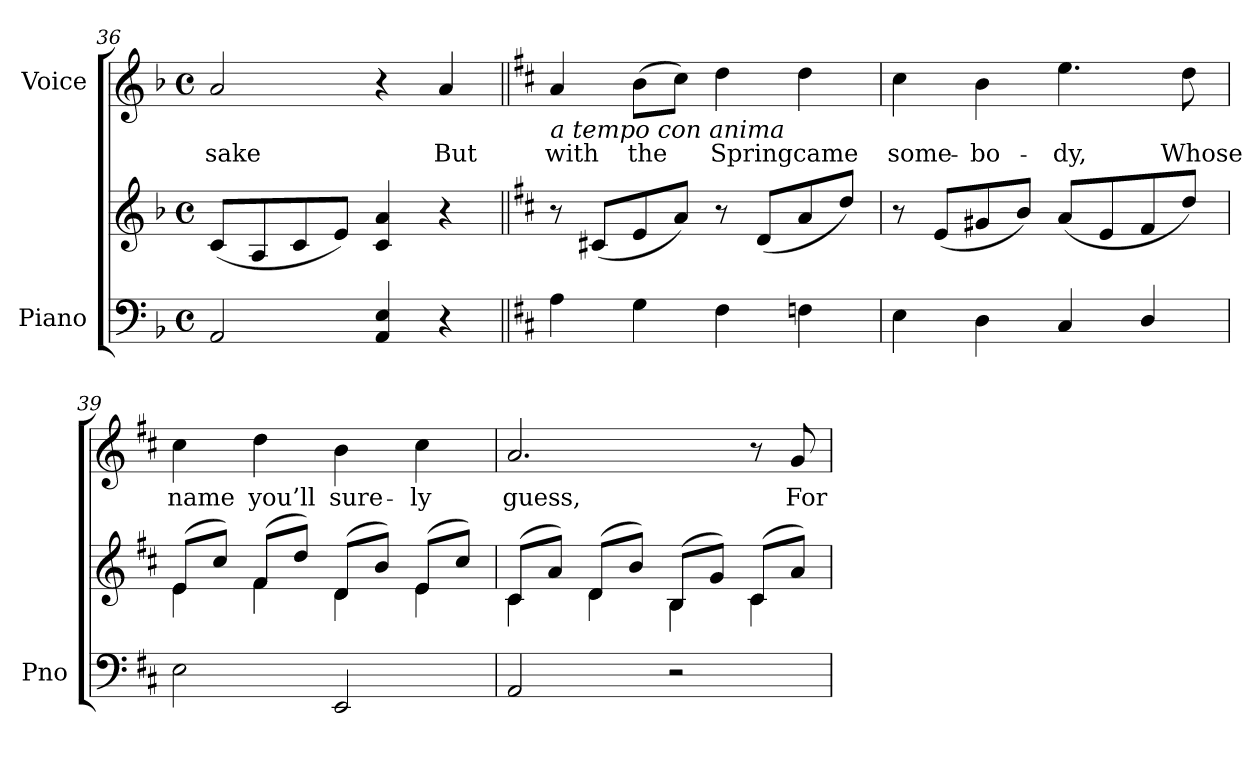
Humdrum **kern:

**kern	**kern	**kern	**text
*part2	*part2	*part1	*part1
*staff3	*staff2	*staff1	*staff1
*I"Piano	*	*I"Voice	*
*I'Pno	*	*	*
*clefF4	*clefG2	*clefG2	*
*k[b-]	*k[b-]	*k[b-]	*
*M4/4	*M4/4	*M4/4	*
*met(c)	*met(c)	*met(c)	*
=36	=36	=36	=36
!	!	!	!LO:LY:b
2AA/	(8c/L	2a/	sake
.	8A/	.	.
.	8c/	.	.
.	8e/J)	.	.
4AA/ 4E/	4c/ 4a/	4r	.
!	!	!	!LO:LY:b
4r	4r	4a/	But
!!LO:PB:g=z
=37||	=37||	=37||	=37||
*k[f#c#]	*k[f#c#]	*k[f#c#]	*
!	!	!LO:TX:b:i:t=a tempo  con anima	!
!	!	!	!LO:LY:b
4A\	8r	4a/	with
.	(8c#X/L	.	.
!	!	!	!LO:LY:b
4G\	8e/	(8b\L	the
.	8a/J)	8cc#\J)	.
!	!	!	!LO:LY:b
4F#\	8r	4dd\	Spring
.	(8d/L	.	.
!	!	!	!LO:LY:b
4Fn\	8a/	4dd\	came
.	8dd/J)	.	.
=38	=38	=38	=38
!	!	!	!LO:LY:b
4E\	8r	4cc#\	some-
.	(8e/L	.	.
!	!	!	!LO:LY:b
4D\	8g#X/	4b\	-bo-
.	8b/J)	.	.
!	!	!	!LO:LY:b
4C#/	(8a/L	4.ee\	-dy,
.	8e/	.	.
4D/	8f#/	.	.
!	!	!	!LO:LY:b
.	8dd/J)	8dd\	Whose
=39	=39	=39	=39
*	*^	*	*
!	!	!	!	!LO:LY:b
2E\	(<8e/L	4e\	4cc#\	name
.	8cc#/J)	.	.	.
!	!	!	!	!LO:LY:b
.	(<8f#/L	4f#\	4dd\	you’ll
.	8dd/J)	.	.	.
!	!	!	!	!LO:LY:b
2EE/	(<8d/L	4d\	4b\	sure-
.	8b/J)	.	.	.
!	!	!	!	!LO:LY:b
.	(<8e/L	4e\	4cc#\	-ly
.	8cc#/J)	.	.	.
!!LO:LB:g=z
=40	=40	=40	=40	=40
!	!	!	!	!LO:LY:b
2AA/	(8c#/L	4c#\	2.a/	guess,
.	8a/J)	.	.	.
.	(8d/L	4d\	.	.
.	8b/J)	.	.	.
2r	(8B/L	4B\	.	.
.	8g/J)	.	.	.
.	(8c#/L	4c#\	8r	.
!	!	!	!	!LO:LY:b
.	8a/J)	.	8g/	For
*	*v	*v	*	*
=	=	=	=
*-	*-	*-	*-
